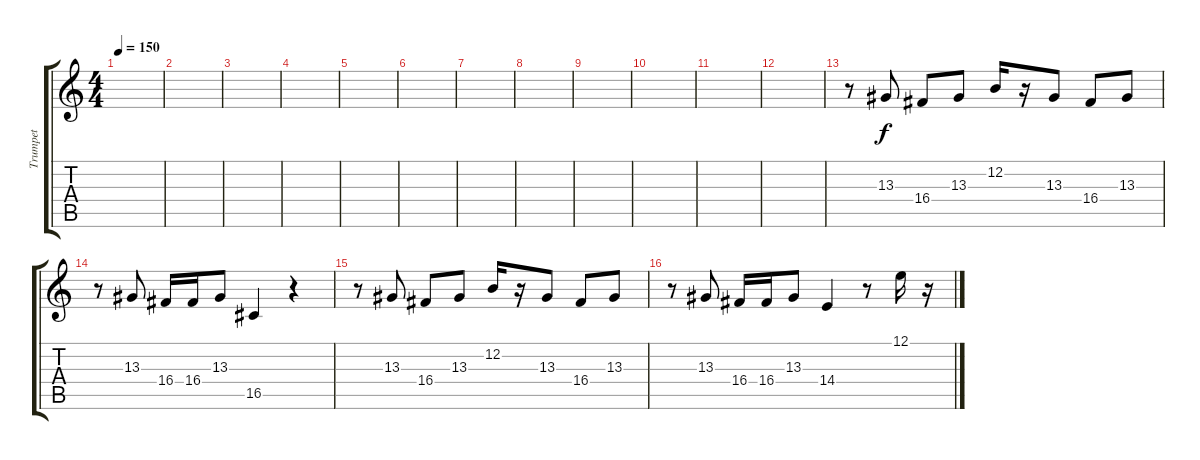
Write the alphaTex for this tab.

\track ("Trumpet" "Trumpet") {instrument trumpet}
\staff {score tabs}
\tuning (E4 B3 G3 D3 A2 E2) {hide}
\ts (4 4)
\tempo 150
\clef g2
\ks c
|
|
|
|
|
|
|
|
|
|
|
|
r.8 13.3.8 16.4.8 13.3.8 12.2.16 r.16 13.3.8 16.4.8 13.3.8 |
r.8 13.3.8 16.4.16 16.4.16 13.3.8 16.5.4 r.4 |
r.8 13.3.8 16.4.8 13.3.8 12.2.16 r.16 13.3.8 16.4.8 13.3.8 |
r.8 13.3.8 16.4.16 16.4.16 13.3.8 14.4.4 r.8 12.1.16 r.16
